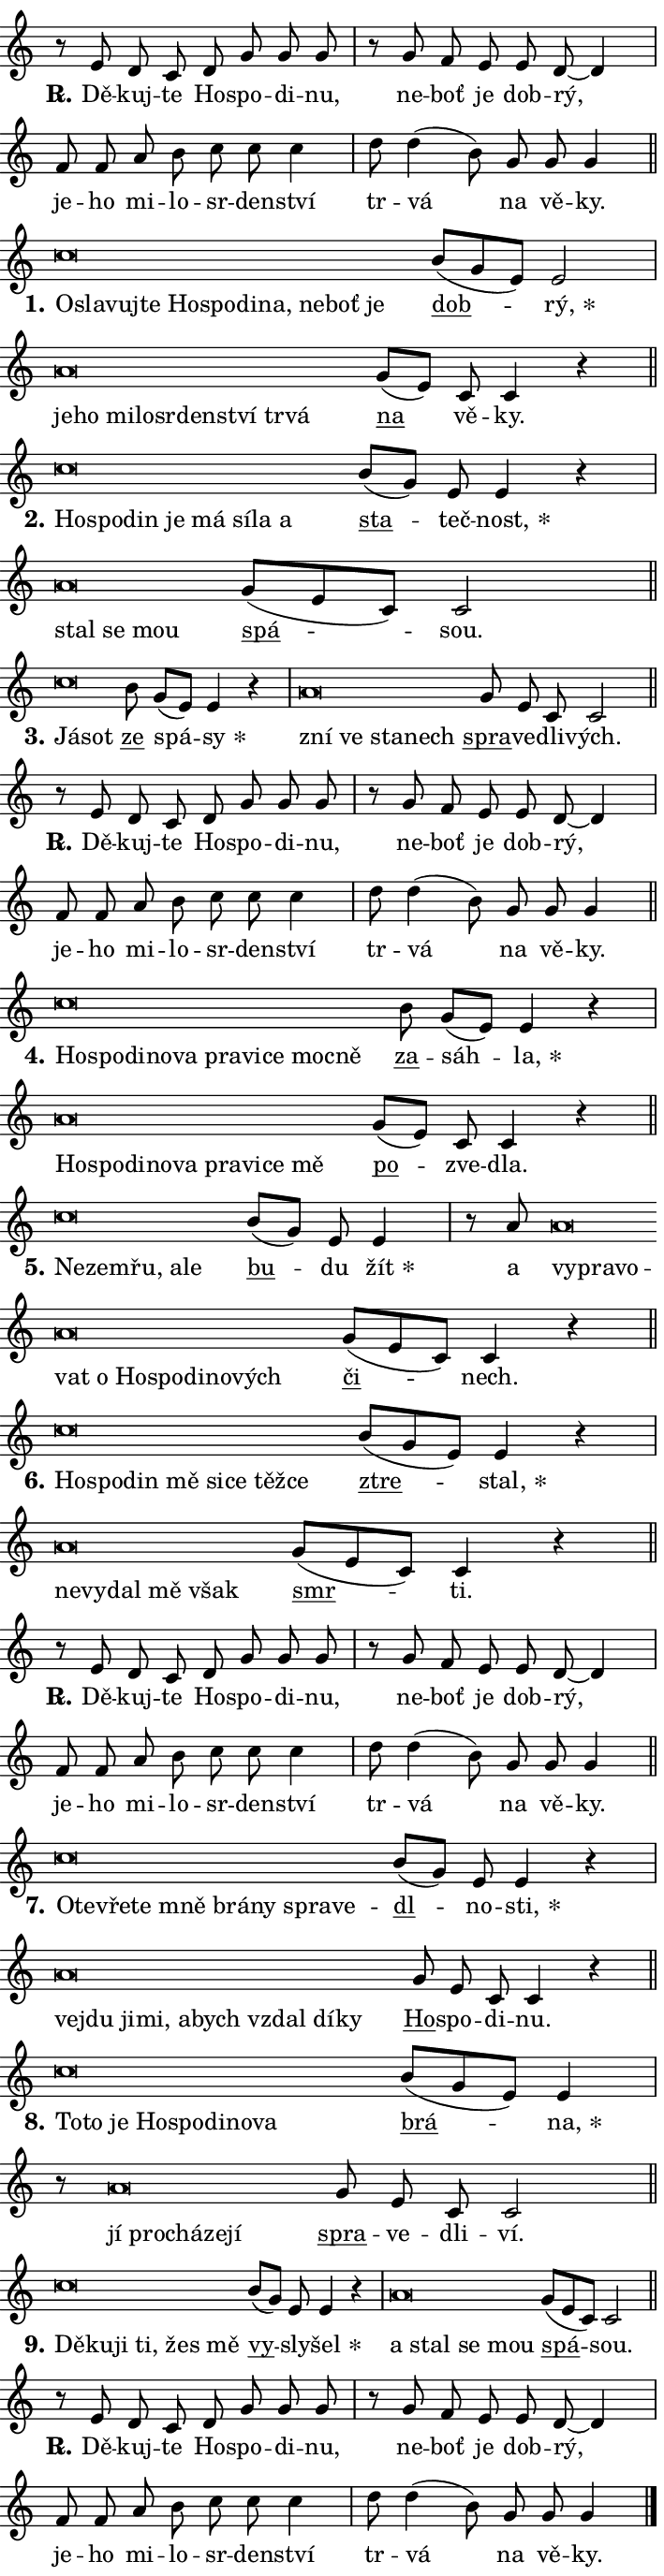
\version "2.24.0"
\header { tagline = "" }
\paper {
  indent = 0\cm
  top-margin = 0\cm
  right-margin = 0.13\cm % to fit lyric hyphens
  bottom-margin = 0\cm
  left-margin = 0\cm
  paper-width = 12\cm
  page-breaking = #ly:one-page-breaking
  system-system-spacing.basic-distance = #11
  score-system-spacing.basic-distance = #11
  ragged-last = ##f
}


%% Author: Thomas Morley
%% https://lists.gnu.org/archive/html/lilypond-user/2020-05/msg00002.html
#(define (line-position grob)
"Returns position of @var[grob} in current system:
   @code{'start}, if at first time-step
   @code{'end}, if at last time-step
   @code{'middle} otherwise
"
  (let* ((col (ly:item-get-column grob))
         (ln (ly:grob-object col 'left-neighbor))
         (rn (ly:grob-object col 'right-neighbor))
         (col-to-check-left (if (ly:grob? ln) ln col))
         (col-to-check-right (if (ly:grob? rn) rn col))
         (break-dir-left
           (and
             (ly:grob-property col-to-check-left 'non-musical #f)
             (ly:item-break-dir col-to-check-left)))
         (break-dir-right
           (and
             (ly:grob-property col-to-check-right 'non-musical #f)
             (ly:item-break-dir col-to-check-right))))
        (cond ((eqv? 1 break-dir-left) 'start)
              ((eqv? -1 break-dir-right) 'end)
              (else 'middle))))

#(define (tranparent-at-line-position vctor)
  (lambda (grob)
  "Relying on @code{line-position} select the relevant enry from @var{vctor}.
Used to determine transparency,"
    (case (line-position grob)
      ((end) (not (vector-ref vctor 0)))
      ((middle) (not (vector-ref vctor 1)))
      ((start) (not (vector-ref vctor 2))))))

noteHeadBreakVisibility =
#(define-music-function (break-visibility)(vector?)
"Makes @code{NoteHead}s transparent relying on @var{break-visibility}"
#{
  \override NoteHead.transparent =
    #(tranparent-at-line-position break-visibility)
#})

#(define delete-ledgers-for-transparent-note-heads
  (lambda (grob)
    "Reads whether a @code{NoteHead} is transparent.
If so this @code{NoteHead} is removed from @code{'note-heads} from
@var{grob}, which is supposed to be @code{LedgerLineSpanner}.
As a result ledgers are not printed for this @code{NoteHead}"
    (let* ((nhds-array (ly:grob-object grob 'note-heads))
           (nhds-list
             (if (ly:grob-array? nhds-array)
                 (ly:grob-array->list nhds-array)
                 '()))
           ;; Relies on the transparent-property being done before
           ;; Staff.LedgerLineSpanner.after-line-breaking is executed.
           ;; This is fragile ...
           (to-keep
             (remove
               (lambda (nhd)
                 (ly:grob-property nhd 'transparent #f))
               nhds-list)))
      ;; TODO find a better method to iterate over grob-arrays, similiar
      ;; to filter/remove etc for lists
      ;; For now rebuilt from scratch
      (set! (ly:grob-object grob 'note-heads)  '())
      (for-each
        (lambda (nhd)
          (ly:pointer-group-interface::add-grob grob 'note-heads nhd))
        to-keep))))

squashNotes = {
  \override NoteHead.X-extent = #'(-0.2 . 0.2)
  \override NoteHead.Y-extent = #'(-0.75 . 0)
  \override NoteHead.stencil =
    #(lambda (grob)
       (let ((pos (ly:grob-property grob 'staff-position)))
         (begin
           (if (< pos -7) (display "ERROR: Lower brevis then expected\n") (display ""))
           (if (<= pos -6) ly:text-interface::print ly:note-head::print))))
}
unSquashNotes = {
  \revert NoteHead.X-extent
  \revert NoteHead.Y-extent
  \revert NoteHead.stencil
}

hideNotes = \noteHeadBreakVisibility #begin-of-line-visible
unHideNotes = \noteHeadBreakVisibility #all-visible

% work-around for resetting accidentals
% https://lilypond.org/doc/v2.23/Documentation/notation/displaying-rhythms#unmetered-music
cadenzaMeasure = {
  \cadenzaOff
  \partial 1024 s1024
  \cadenzaOn
}

#(define-markup-command (accent layout props text) (markup?)
  "Underline accented syllable"
  (interpret-markup layout props
    #{\markup \override #'(offset . 4.3) \underline { #text }#}))

responsum = \markup \concat {
  "R" \hspace #-1.05 \path #0.1 #'((moveto 0 0.07) (lineto 0.9 0.8)) \hspace #0.05 "."
}

spaceSize = #0.6828661417322834 % exact space size for TeX Gyre Schola

\layout {
  \context {
    \Staff
    \remove "Time_signature_engraver"
    \override LedgerLineSpanner.after-line-breaking = #delete-ledgers-for-transparent-note-heads
  }
  \context {
    \Lyrics {
      \override LyricSpace.minimum-distance = \spaceSize
      \override LyricText.font-name = #"TeX Gyre Schola"
      \override LyricText.font-size = 1
      \override StanzaNumber.font-name = #"TeX Gyre Schola Bold"
      \override StanzaNumber.font-size = 1
    }
  }
  \context {
    \Score 
    \override NoteHead.text =
      #(lambda (grob) 
        (let ((pos (ly:grob-property grob 'staff-position)))
          #{\markup {
            \combine
              \halign #-0.55 \raise #(if (= pos -6) 0 0.5) \override #'(thickness . 2) \draw-line #'(3.2 . 0)
              \musicglyph "noteheads.sM1"
          }#}))
  }
}

% magnetic-lyrics.ily
%
%   written by
%     Jean Abou Samra <jean@abou-samra.fr>
%     Werner Lemberg <wl@gnu.org>
%
%   adapted by
%     Jiri Hon <jiri.hon@gmail.com>
%
% Version 2022-Apr-15

% https://www.mail-archive.com/lilypond-user@gnu.org/msg149350.html

#(define (Left_hyphen_pointer_engraver context)
   "Collect syllable-hyphen-syllable occurrences in lyrics and store
them in properties.  This engraver only looks to the left.  For
example, if the lyrics input is @code{foo -- bar}, it does the
following.

@itemize @bullet
@item
Set the @code{text} property of the @code{LyricHyphen} grob between
@q{foo} and @q{bar} to @code{foo}.

@item
Set the @code{left-hyphen} property of the @code{LyricText} grob with
text @q{foo} to the @code{LyricHyphen} grob between @q{foo} and
@q{bar}.
@end itemize

Use this auxiliary engraver in combination with the
@code{lyric-@/text::@/apply-@/magnetic-@/offset!} hook."
   (let ((hyphen #f)
         (text #f))
     (make-engraver
      (acknowledgers
       ((lyric-syllable-interface engraver grob source-engraver)
        (set! text grob)))
      (end-acknowledgers
       ((lyric-hyphen-interface engraver grob source-engraver)
        ;(when (not (grob::has-interface grob 'lyric-space-interface))
          (set! hyphen grob)));)
      ((stop-translation-timestep engraver)
       (when (and text hyphen)
         (ly:grob-set-object! text 'left-hyphen hyphen))
       (set! text #f)
       (set! hyphen #f)))))

#(define (lyric-text::apply-magnetic-offset! grob)
   "If the space between two syllables is less than the value in
property @code{LyricText@/.details@/.squash-threshold}, move the right
syllable to the left so that it gets concatenated with the left
syllable.

Use this function as a hook for
@code{LyricText@/.after-@/line-@/breaking} if the
@code{Left_@/hyphen_@/pointer_@/engraver} is active."
   (let ((hyphen (ly:grob-object grob 'left-hyphen #f)))
     (when hyphen
       (let ((left-text (ly:spanner-bound hyphen LEFT)))
         (when (grob::has-interface left-text 'lyric-syllable-interface)
           (let* ((common (ly:grob-common-refpoint grob left-text X))
                  (this-x-ext (ly:grob-extent grob common X))
                  (left-x-ext
                   (begin
                     ;; Trigger magnetism for left-text.
                     (ly:grob-property left-text 'after-line-breaking)
                     (ly:grob-extent left-text common X)))
                  ;; `delta` is the gap width between two syllables.
                  (delta (- (interval-start this-x-ext)
                            (interval-end left-x-ext)))
                  (details (ly:grob-property grob 'details))
                  (threshold (assoc-get 'squash-threshold details 0.2)))
             (when (< delta threshold)
               (let* (;; We have to manipulate the input text so that
                      ;; ligatures crossing syllable boundaries are not
                      ;; disabled.  For languages based on the Latin
                      ;; script this is essentially a beautification.
                      ;; However, for non-Western scripts it can be a
                      ;; necessity.
                      (lt (ly:grob-property left-text 'text))
                      (rt (ly:grob-property grob 'text))
                      (is-space (grob::has-interface hyphen 'lyric-space-interface))
                      (space (if is-space " " ""))
                      (extra-delta (if is-space spaceSize 0))
                      ;; Append new syllable.
                      (ltrt-space (if (and (string? lt) (string? rt))
                                (string-append lt space rt)
                                (make-concat-markup (list lt space rt))))
                      ;; Right-align `ltrt` to the right side.
                      (ltrt-space-markup (grob-interpret-markup
                               grob
                               (make-translate-markup
                                (cons (interval-length this-x-ext) 0)
                                (make-right-align-markup ltrt-space)))))
                 (begin
                   ;; Don't print `left-text`.
                   (ly:grob-set-property! left-text 'stencil #f)
                   ;; Set text and stencil (which holds all collected
                   ;; syllables so far) and shift it to the left.
                   (ly:grob-set-property! grob 'text ltrt-space)
                   (ly:grob-set-property! grob 'stencil ltrt-space-markup)
                   (ly:grob-translate-axis! grob (- (- delta extra-delta)) X))))))))))


#(define (lyric-hyphen::displace-bounds-first grob)
   ;; Make very sure this callback isn't triggered too early.
   (let ((left (ly:spanner-bound grob LEFT))
         (right (ly:spanner-bound grob RIGHT)))
     (ly:grob-property left 'after-line-breaking)
     (ly:grob-property right 'after-line-breaking)
     (ly:lyric-hyphen::print grob)))

squashThreshold = #0.4

\layout {
  \context {
    \Lyrics
    \consists #Left_hyphen_pointer_engraver
    \override LyricText.after-line-breaking =
      #lyric-text::apply-magnetic-offset!
    \override LyricHyphen.stencil = #lyric-hyphen::displace-bounds-first
    \override LyricText.details.squash-threshold = \squashThreshold
    \override LyricHyphen.minimum-distance = 0
    \override LyricHyphen.minimum-length = \squashThreshold
  }
}

squashText = \override LyricText.details.squash-threshold = 9999
unSquashText = \override LyricText.details.squash-threshold = \squashThreshold

leftText = \override LyricText.self-alignment-X = #LEFT
unLeftText = \revert LyricText.self-alignment-X

starOffset = #(lambda (grob) 
                (let ((x_offset (ly:self-alignment-interface::aligned-on-x-parent grob)))
                  (if (= x_offset 0) 0 (+ x_offset 1.2))))

star = #(define-music-function (syllable)(string?)
"Append star separator at the end of a syllable"
#{
  \once \override LyricText.X-offset = #starOffset
  \lyricmode { \markup {
    #syllable
    \override #'((font-name . "TeX Gyre Schola Bold")) \hspace #0.2 \lower #0.65 \larger "*"
  } }
#})

starAccent = #(define-music-function (syllable)(string?)
"Append star separator at the end of a syllable and make accent"
#{
  \once \override LyricText.X-offset = #starOffset
  \lyricmode { \markup {
    \accent #syllable
    \override #'((font-name . "TeX Gyre Schola Bold")) \hspace #0.2 \lower #0.65 \larger "*"
  } }
#})

breath = #(define-music-function (syllable)(string?)
"Append breathing indicator at the end of a syllable"
#{
  \lyricmode { \markup { #syllable "+" } }
#})

optionalBreath = #(define-music-function (syllable)(string?)
"Append optional breathing indicator at the end of a syllable"
#{
  \lyricmode { \markup { #syllable "(+)" } }
#})


\score {
    <<
        \new Voice = "melody" { \cadenzaOn \key c \major \relative { r8 e' d c d g g g \cadenzaMeasure \bar "|" r g f e e d~ d4 \cadenzaMeasure \bar "|" f8 f a b c c c4 \cadenzaMeasure \bar "|" d8 d4( b8)] g g g4 \cadenzaMeasure \bar "||" \break } }
        \new Lyrics \lyricsto "melody" { \lyricmode { \set stanza = \responsum
Dě -- kuj -- te Ho -- spo -- di -- nu, ne -- boť je dob -- rý, je -- ho mi -- lo -- sr -- den -- ství tr -- vá na vě -- ky. } }
    >>
    \layout {}
}

\score {
    <<
        \new Voice = "melody" { \cadenzaOn \key c \major \relative { \squashNotes c''\breve*1/16 \hideNotes \breve*1/16 \bar "" \breve*1/16 \bar "" \breve*1/16 \bar "" \breve*1/16 \bar "" \breve*1/16 \bar "" \breve*1/16 \bar "" \breve*1/16 \bar "" \breve*1/16 \bar "" \breve*1/16 \breve*1/16 \bar "" \unHideNotes \unSquashNotes \bar "" b8[( g e)] e2 \cadenzaMeasure \bar "|" \squashNotes a\breve*1/16 \hideNotes \breve*1/16 \bar "" \breve*1/16 \bar "" \breve*1/16 \bar "" \breve*1/16 \bar "" \breve*1/16 \bar "" \breve*1/16 \bar "" \breve*1/16 \breve*1/16 \bar "" \unHideNotes \unSquashNotes \bar "" g8[( e)] c c4 r \cadenzaMeasure \bar "||" \break } }
        \new Lyrics \lyricsto "melody" { \lyricmode { \set stanza = "1."
\leftText O -- \squashText sla -- vuj -- te Ho -- spo -- di -- na, ne -- boť je \unLeftText \unSquashText \markup \accent dob -- \star rý, \leftText je -- \squashText ho mi -- lo -- sr -- den -- ství tr -- vá \unLeftText \unSquashText \markup \accent na vě -- ky. } }
    >>
    \layout {}
}

\score {
    <<
        \new Voice = "melody" { \cadenzaOn \key c \major \relative { \squashNotes c''\breve*1/16 \hideNotes \breve*1/16 \bar "" \breve*1/16 \bar "" \breve*1/16 \bar "" \breve*1/16 \bar "" \breve*1/16 \bar "" \breve*1/16 \breve*1/16 \bar "" \unHideNotes \unSquashNotes \bar "" b8[( g)] e e4 r \cadenzaMeasure \bar "|" \squashNotes a\breve*1/16 \hideNotes \breve*1/16 \breve*1/16 \bar "" \unHideNotes \unSquashNotes \bar "" g8[( e c)] c2 \cadenzaMeasure \bar "||" \break } }
        \new Lyrics \lyricsto "melody" { \lyricmode { \set stanza = "2."
\leftText Ho -- \squashText spo -- din je má sí -- la a \unLeftText \unSquashText \markup \accent sta -- teč -- \star nost, \leftText stal \squashText se mou \unLeftText \unSquashText \markup \accent spá -- sou. } }
    >>
    \layout {}
}

\score {
    <<
        \new Voice = "melody" { \cadenzaOn \key c \major \relative { \squashNotes c''\breve*1/16 \hideNotes \breve*1/16 \bar "" \unHideNotes \unSquashNotes \bar "" b8 g[( e)] e4 r \cadenzaMeasure \bar "|" \squashNotes a\breve*1/16 \hideNotes \breve*1/16 \bar "" \breve*1/16 \breve*1/16 \bar "" \unHideNotes \unSquashNotes \bar "" g8 e c c2 \cadenzaMeasure \bar "||" \break } }
        \new Lyrics \lyricsto "melody" { \lyricmode { \set stanza = "3."
\leftText Já -- \squashText sot \unLeftText \unSquashText \markup \accent ze spá -- \star sy \leftText zní \squashText ve sta -- nech \unLeftText \unSquashText \markup \accent spra -- ve -- dli -- vých. } }
    >>
    \layout {}
}

\score {
    <<
        \new Voice = "melody" { \cadenzaOn \key c \major \relative { r8 e' d c d g g g \cadenzaMeasure \bar "|" r g f e e d~ d4 \cadenzaMeasure \bar "|" f8 f a b c c c4 \cadenzaMeasure \bar "|" d8 d4( b8)] g g g4 \cadenzaMeasure \bar "||" \break } }
        \new Lyrics \lyricsto "melody" { \lyricmode { \set stanza = \responsum
Dě -- kuj -- te Ho -- spo -- di -- nu, ne -- boť je dob -- rý, je -- ho mi -- lo -- sr -- den -- ství tr -- vá na vě -- ky. } }
    >>
    \layout {}
}

\score {
    <<
        \new Voice = "melody" { \cadenzaOn \key c \major \relative { \squashNotes c''\breve*1/16 \hideNotes \breve*1/16 \bar "" \breve*1/16 \bar "" \breve*1/16 \bar "" \breve*1/16 \bar "" \breve*1/16 \bar "" \breve*1/16 \bar "" \breve*1/16 \bar "" \breve*1/16 \breve*1/16 \bar "" \unHideNotes \unSquashNotes \bar "" b8 g[( e)] e4 r \cadenzaMeasure \bar "|" \squashNotes a\breve*1/16 \hideNotes \breve*1/16 \bar "" \breve*1/16 \bar "" \breve*1/16 \bar "" \breve*1/16 \bar "" \breve*1/16 \bar "" \breve*1/16 \bar "" \breve*1/16 \breve*1/16 \bar "" \unHideNotes \unSquashNotes \bar "" g8[( e)] c c4 r \cadenzaMeasure \bar "||" \break } }
        \new Lyrics \lyricsto "melody" { \lyricmode { \set stanza = "4."
\leftText Ho -- \squashText spo -- di -- no -- va pra -- vi -- ce moc -- ně \unLeftText \unSquashText \markup \accent za -- sáh -- \star la, \leftText Ho -- \squashText spo -- di -- no -- va pra -- vi -- ce mě \unLeftText \unSquashText \markup \accent po -- zve -- dla. } }
    >>
    \layout {}
}

\score {
    <<
        \new Voice = "melody" { \cadenzaOn \key c \major \relative { \squashNotes c''\breve*1/16 \hideNotes \breve*1/16 \bar "" \breve*1/16 \bar "" \breve*1/16 \breve*1/16 \bar "" \unHideNotes \unSquashNotes \bar "" b8[( g)] e e4 \cadenzaMeasure \bar "|" r8 a \squashNotes a\breve*1/16 \hideNotes \breve*1/16 \bar "" \breve*1/16 \bar "" \breve*1/16 \bar "" \breve*1/16 \bar "" \breve*1/16 \bar "" \breve*1/16 \bar "" \breve*1/16 \bar "" \breve*1/16 \breve*1/16 \bar "" \unHideNotes \unSquashNotes \bar "" g8[( e c)] c4 r \cadenzaMeasure \bar "||" \break } }
        \new Lyrics \lyricsto "melody" { \lyricmode { \set stanza = "5."
\leftText Ne -- \squashText ze -- mřu, a -- le \unLeftText \unSquashText \markup \accent bu -- du \star žít a \leftText vy -- \squashText pra -- vo -- vat o Ho -- spo -- di -- no -- vých \unLeftText \unSquashText \markup \accent či -- nech. } }
    >>
    \layout {}
}

\score {
    <<
        \new Voice = "melody" { \cadenzaOn \key c \major \relative { \squashNotes c''\breve*1/16 \hideNotes \breve*1/16 \bar "" \breve*1/16 \bar "" \breve*1/16 \bar "" \breve*1/16 \bar "" \breve*1/16 \bar "" \breve*1/16 \breve*1/16 \bar "" \unHideNotes \unSquashNotes \bar "" b8[( g e)] e4 r \cadenzaMeasure \bar "|" \squashNotes a\breve*1/16 \hideNotes \breve*1/16 \bar "" \breve*1/16 \bar "" \breve*1/16 \breve*1/16 \bar "" \unHideNotes \unSquashNotes \bar "" g8[( e c)] c4 r \cadenzaMeasure \bar "||" \break } }
        \new Lyrics \lyricsto "melody" { \lyricmode { \set stanza = "6."
\leftText Ho -- \squashText spo -- din mě si -- ce těž -- ce \unLeftText \unSquashText \markup \accent ztre -- \star stal, \leftText ne -- \squashText vy -- dal mě však \unLeftText \unSquashText \markup \accent smr -- ti. } }
    >>
    \layout {}
}

\score {
    <<
        \new Voice = "melody" { \cadenzaOn \key c \major \relative { r8 e' d c d g g g \cadenzaMeasure \bar "|" r g f e e d~ d4 \cadenzaMeasure \bar "|" f8 f a b c c c4 \cadenzaMeasure \bar "|" d8 d4( b8)] g g g4 \cadenzaMeasure \bar "||" \break } }
        \new Lyrics \lyricsto "melody" { \lyricmode { \set stanza = \responsum
Dě -- kuj -- te Ho -- spo -- di -- nu, ne -- boť je dob -- rý, je -- ho mi -- lo -- sr -- den -- ství tr -- vá na vě -- ky. } }
    >>
    \layout {}
}

\score {
    <<
        \new Voice = "melody" { \cadenzaOn \key c \major \relative { \squashNotes c''\breve*1/16 \hideNotes \breve*1/16 \bar "" \breve*1/16 \bar "" \breve*1/16 \bar "" \breve*1/16 \bar "" \breve*1/16 \bar "" \breve*1/16 \bar "" \breve*1/16 \breve*1/16 \bar "" \unHideNotes \unSquashNotes \bar "" b8[( g)] e e4 r \cadenzaMeasure \bar "|" \squashNotes a\breve*1/16 \hideNotes \breve*1/16 \bar "" \breve*1/16 \bar "" \breve*1/16 \bar "" \breve*1/16 \bar "" \breve*1/16 \bar "" \breve*1/16 \bar "" \breve*1/16 \breve*1/16 \bar "" \unHideNotes \unSquashNotes \bar "" g8 e c c4 r \cadenzaMeasure \bar "||" \break } }
        \new Lyrics \lyricsto "melody" { \lyricmode { \set stanza = "7."
\leftText O -- \squashText te -- vře -- te mně brá -- ny spra -- ve -- \unLeftText \unSquashText \markup \accent dl -- no -- \star sti, \leftText ve -- \squashText jdu ji -- mi, a -- bych vzdal dí -- ky \unLeftText \unSquashText \markup \accent Ho -- spo -- di -- nu. } }
    >>
    \layout {}
}

\score {
    <<
        \new Voice = "melody" { \cadenzaOn \key c \major \relative { \squashNotes c''\breve*1/16 \hideNotes \breve*1/16 \bar "" \breve*1/16 \bar "" \breve*1/16 \bar "" \breve*1/16 \bar "" \breve*1/16 \bar "" \breve*1/16 \breve*1/16 \bar "" \unHideNotes \unSquashNotes \bar "" b8[( g e)] e4 \cadenzaMeasure \bar "|" r8 \squashNotes a\breve*1/16 \hideNotes \breve*1/16 \bar "" \breve*1/16 \bar "" \breve*1/16 \breve*1/16 \bar "" \unHideNotes \unSquashNotes \bar "" g8 e c c2 \cadenzaMeasure \bar "||" \break } }
        \new Lyrics \lyricsto "melody" { \lyricmode { \set stanza = "8."
\leftText To -- \squashText to je Ho -- spo -- di -- no -- va \unLeftText \unSquashText \markup \accent brá -- \star na, \leftText jí \squashText pro -- chá -- ze -- jí \unLeftText \unSquashText \markup \accent spra -- ve -- dli -- ví. } }
    >>
    \layout {}
}

\score {
    <<
        \new Voice = "melody" { \cadenzaOn \key c \major \relative { \squashNotes c''\breve*1/16 \hideNotes \breve*1/16 \bar "" \breve*1/16 \bar "" \breve*1/16 \bar "" \breve*1/16 \breve*1/16 \bar "" \unHideNotes \unSquashNotes \bar "" b8[( g)] e e4 r \cadenzaMeasure \bar "|" \squashNotes a\breve*1/16 \hideNotes \breve*1/16 \bar "" \breve*1/16 \breve*1/16 \bar "" \unHideNotes \unSquashNotes \bar "" g8[( e c)] c2 \cadenzaMeasure \bar "||" \break } }
        \new Lyrics \lyricsto "melody" { \lyricmode { \set stanza = "9."
\leftText Dě -- \squashText ku -- ji ti, žes mě \unLeftText \unSquashText \markup \accent vy -- sly -- \star šel \leftText a \squashText stal se mou \unLeftText \unSquashText \markup \accent spá -- sou. } }
    >>
    \layout {}
}

\score {
    <<
        \new Voice = "melody" { \cadenzaOn \key c \major \relative { r8 e' d c d g g g \cadenzaMeasure \bar "|" r g f e e d~ d4 \cadenzaMeasure \bar "|" f8 f a b c c c4 \cadenzaMeasure \bar "|" d8 d4( b8)] g g g4 \cadenzaMeasure \bar "||" \break } \bar "|." }
        \new Lyrics \lyricsto "melody" { \lyricmode { \set stanza = \responsum
Dě -- kuj -- te Ho -- spo -- di -- nu, ne -- boť je dob -- rý, je -- ho mi -- lo -- sr -- den -- ství tr -- vá na vě -- ky. } }
    >>
    \layout {}
}
